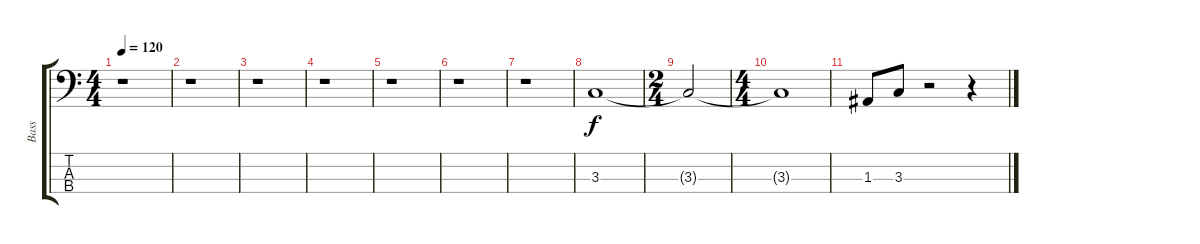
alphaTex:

\track ("Bass" "Bass") {instrument electricbasspick}
\staff {score tabs}
\tuning (G2 D2 A1 E1) {hide}
\ts (4 4)
\tempo 120
\clef f4
\ks c
r.1{dy f} |
r.1 |
r.1 |
r.1 |
r.1 |
r.1 |
r.1 |
3.3.1 |
\ts (2 4)
3.3{t}.2 |
\ts (4 4)
3.3{t}.1 |
1.3.8 3.3.8 r.2 r.4
